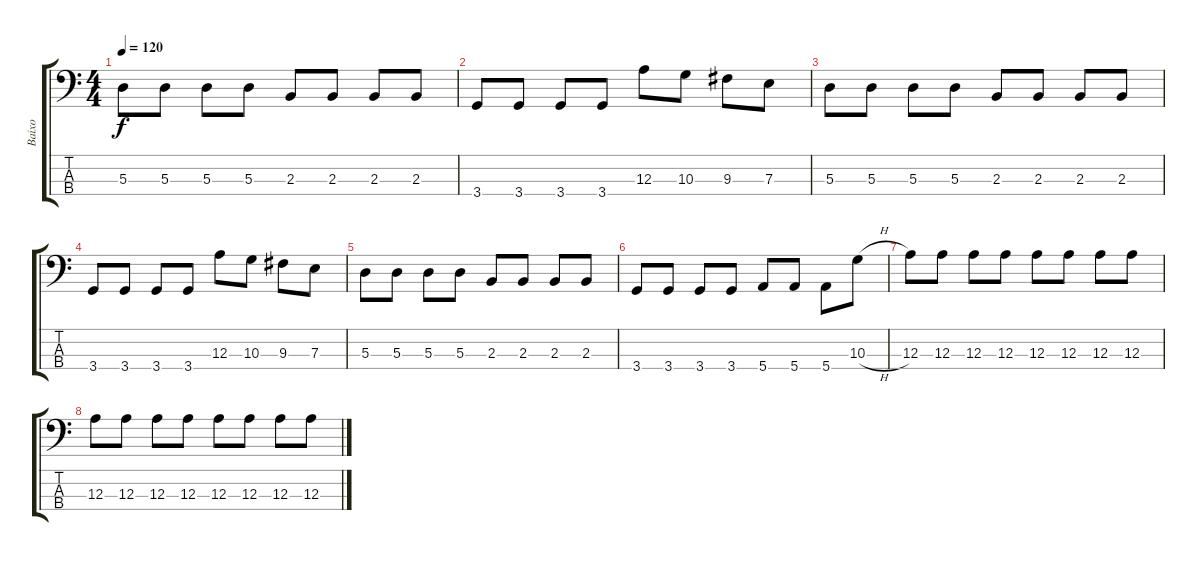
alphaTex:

\track ("Baixo" "Baixo") {instrument electricbassfinger}
\staff {score tabs}
\tuning (G2 D2 A1 E1) {hide}
\ts (4 4)
\tempo 120
\clef f4
\ks c
5.3.8{dy f} 5.3.8 5.3.8 5.3.8 2.3.8 2.3.8 2.3.8 2.3.8 |
3.4.8 3.4.8 3.4.8 3.4.8 12.3.8 10.3.8 9.3.8 7.3.8 |
5.3.8 5.3.8 5.3.8 5.3.8 2.3.8 2.3.8 2.3.8 2.3.8 |
3.4.8 3.4.8 3.4.8 3.4.8 12.3.8 10.3.8 9.3.8 7.3.8 |
5.3.8 5.3.8 5.3.8 5.3.8 2.3.8 2.3.8 2.3.8 2.3.8 |
3.4.8 3.4.8 3.4.8 3.4.8 5.4.8 5.4.8 5.4.8 10.3{h}.8 |
12.3.8 12.3.8 12.3.8 12.3.8 12.3.8 12.3.8 12.3.8 12.3.8 |
12.3.8 12.3.8 12.3.8 12.3.8 12.3.8 12.3.8 12.3.8 12.3.8
